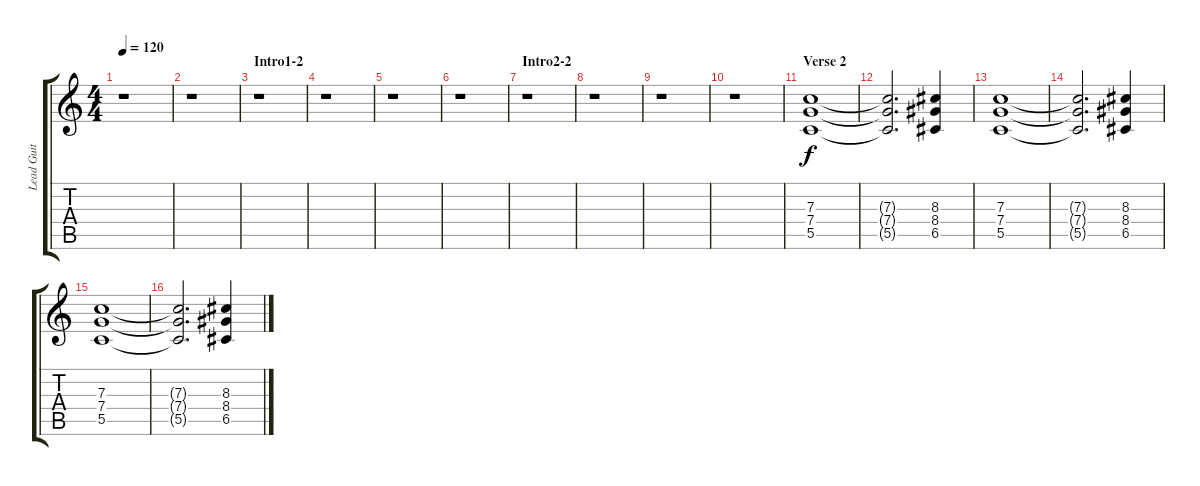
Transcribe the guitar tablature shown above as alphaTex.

\track ("Lead Guit" "Lead Guit") {instrument overdrivenguitar}
\staff {score tabs}
\tuning (D4 A3 F3 C3 G2 C2) {hide}
\ts (4 4)
\tempo 120
\clef g2
\ks c
r.1{dy f} |
r.1 |
\section ("" "Intro1-2")
r.1 |
r.1 |
r.1 |
r.1 |
\section ("" "Intro2-2")
r.1 |
r.1 |
r.1 |
r.1 |
\section ("" "Verse 2")
(7.3 7.4 5.5).1{volume 3} |
(7.3{t} 7.4{t} 5.5{t}).2{d} (8.3 8.4 6.5).4 |
(7.3 7.4 5.5).1 |
(7.3{t} 7.4{t} 5.5{t}).2{d} (8.3 8.4 6.5).4 |
(7.3 7.4 5.5).1 |
(7.3{t} 7.4{t} 5.5{t}).2{d} (8.3 8.4 6.5).4
